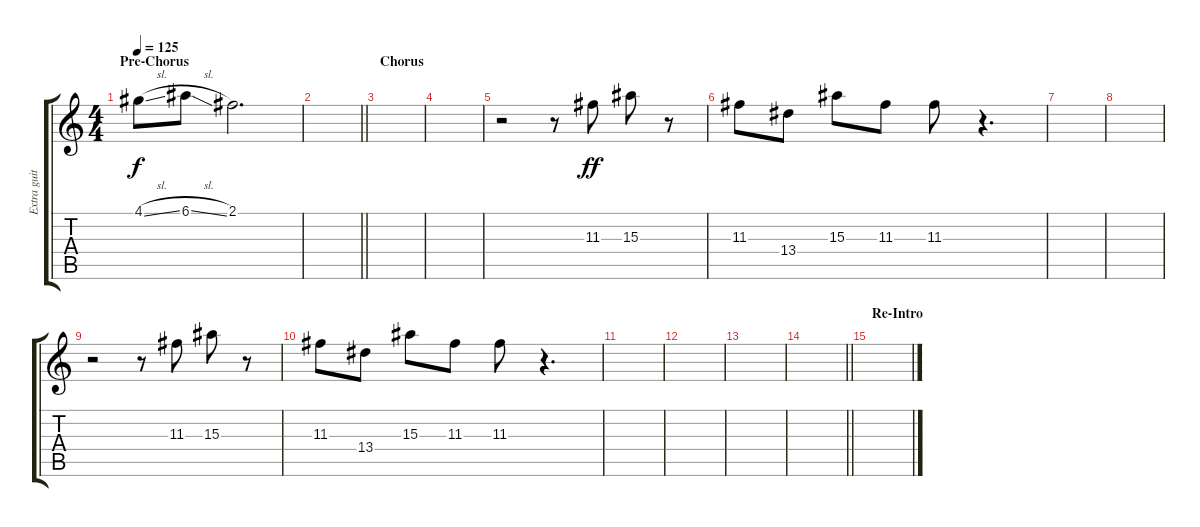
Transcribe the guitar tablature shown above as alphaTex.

\track ("Extra guitar/backups" "Extra guit") {instrument distortionguitar}
\staff {score tabs}
\tuning (E4 B3 G3 D3 A2 E2) {hide}
\ts (4 4)
\section ("" "Pre-Chorus")
\tempo 125
\clef g2
\ks c
4.1{sl}.8{dy f} 6.1{sl}.8 2.1.2{d} |
\barLineRight lightlight
|
\section ("" "Chorus")
|
|
r.2 r.8 11.3.8{dy ff volume 16 instrument baritonesax} 15.3.8 r.8 |
11.3.8 13.4.8 15.3.8 11.3.8 11.3.8 r.4{d} |
|
|
r.2 r.8 11.3.8{volume 16 instrument baritonesax} 15.3.8 r.8 |
11.3.8 13.4.8 15.3.8 11.3.8 11.3.8 r.4{d} |
|
|
|
\barLineRight lightlight
|
\section ("" "Re-Intro")
